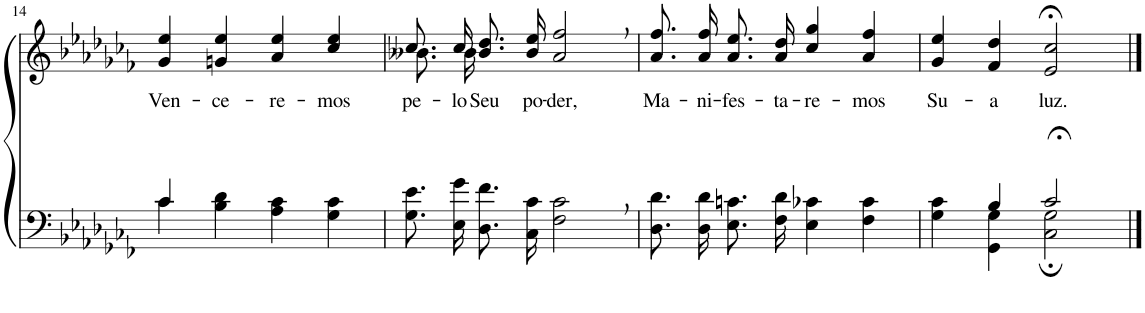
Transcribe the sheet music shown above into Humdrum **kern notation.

**kern	**kern	**text
*part2	*part1	*part1
*staff2	*staff1	*staff1
*I"Parte III e IV	*I"Parte I e II	*
!!LO:PB:g=z
*clefF4	*clefG2	*
*Trd2c3	*Trd2c3	*
*k[b-e-a-d-g-c-f-]	*k[b-e-a-d-g-c-f-]	*
*M4/4	*M4/4	*
=14	=14	=14
*^	*	*
!	!	!	!LO:LY:b
4c-/	4c-\	4g-/ 4ee-/	Ven-
!	!	!	!LO:LY:b
2.ryy	4B-\ 4d-\	4gn/ 4ee-/	-ce-
!	!	!	!LO:LY:b
.	4A-\ 4c-\	4a-/ 4ee-/	-re-
!	!	!	!LO:LY:b
.	4G-\ 4c-\	4cc-/ 4ee-/	-mos
=15	=15	=15	=15
*	*	*^	*
!	!	!	!	!LO:LY:b
*v	*v	*	*	*
8.G-\ 8.e-\L	8.cc-/L	8.b--X\L	pe-
!	!	!	!LO:LY:b
16E-\ 16g-\Jk	16cc-/Jk	16b--\Jk	-lo
!	!	!	!LO:LY:b
8.D-\ 8.f-\L	8.b--\ 8.dd-\L	2.ryy	Seu
!	!	!	!LO:LY:b
16C-\ 16c-\Jk	16b--\ 16ee-\Jk	.	po-
!	!	!	!LO:LY:b
2F-\, 2c-\,	2a-/, 2ff-/,	.	-der,
*	*v	*v	*
=16	=16	=16
!	!	!LO:LY:b
8.D-\ 8.d-\L	8.a-\ 8.ff-\L	Ma-
!	!	!LO:LY:b
16D-\ 16d-\Jk	16a-\ 16ff-\Jk	-ni-
!	!	!LO:LY:b
8.E-\ 8.cn\L	8.a-\ 8.ee-\L	-fes-
!	!	!LO:LY:b
16F-\ 16d-\Jk	16a-\ 16dd-\Jk	-ta-
!	!	!LO:LY:b
4E-\ 4c-X\	4cc-/ 4gg-/	-re-
!	!	!LO:LY:b
4F-\ 4c-\	4a-/ 4ff-/	-mos
=17	=17	=17
*^	*	*
!	!	!	!LO:LY:b
4ryy	4G-\ 4c-\	4g-/ 4ee-/	Su-
!	!	!	!LO:LY:b
4B-/	4GG-\ 4G-\	4f-/ 4dd-/	-a
!	!	!	!LO:LY:b
2c-;</	2C-\; 2G-\;	2e-/;< 2cc-/;<	luz.
*v	*v	*	*
==	==	==
*-	*-	*-
